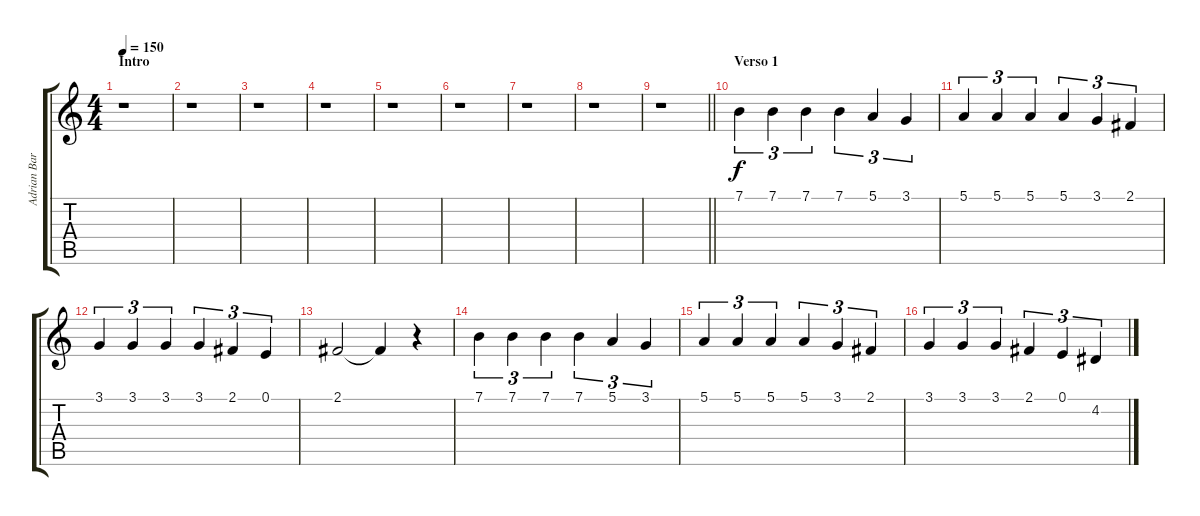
\track ("Adrian Barilari" "Adrian Bar") {instrument cello}
\staff {score tabs}
\tuning (E4 B3 G3 D3 A2 E2) {hide}
\ts (4 4)
\section ("" "Intro")
\tempo 150
\clef g2
\ks c
r.1{dy f instrument cello} |
r.1 |
r.1 |
r.1 |
r.1 |
r.1 |
r.1 |
r.1 |
\barLineRight lightlight
r.1 |
\section ("" "Verso 1")
7.1.4{tu (3 2)} 7.1.4{tu (3 2)} 7.1.4{tu (3 2)} 7.1.4{tu (3 2)} 5.1.4{tu (3 2)} 3.1.4{tu (3 2)} |
5.1.4{tu (3 2)} 5.1.4{tu (3 2)} 5.1.4{tu (3 2)} 5.1.4{tu (3 2)} 3.1.4{tu (3 2)} 2.1.4{tu (3 2)} |
3.1.4{tu (3 2)} 3.1.4{tu (3 2)} 3.1.4{tu (3 2)} 3.1.4{tu (3 2)} 2.1.4{tu (3 2)} 0.1.4{tu (3 2)} |
2.1.2 2.1{t}.4 r.4 |
7.1.4{tu (3 2)} 7.1.4{tu (3 2)} 7.1.4{tu (3 2)} 7.1.4{tu (3 2)} 5.1.4{tu (3 2)} 3.1.4{tu (3 2)} |
5.1.4{tu (3 2)} 5.1.4{tu (3 2)} 5.1.4{tu (3 2)} 5.1.4{tu (3 2)} 3.1.4{tu (3 2)} 2.1.4{tu (3 2)} |
3.1.4{tu (3 2)} 3.1.4{tu (3 2)} 3.1.4{tu (3 2)} 2.1.4{tu (3 2)} 0.1.4{tu (3 2)} 4.2.4{tu (3 2)}
